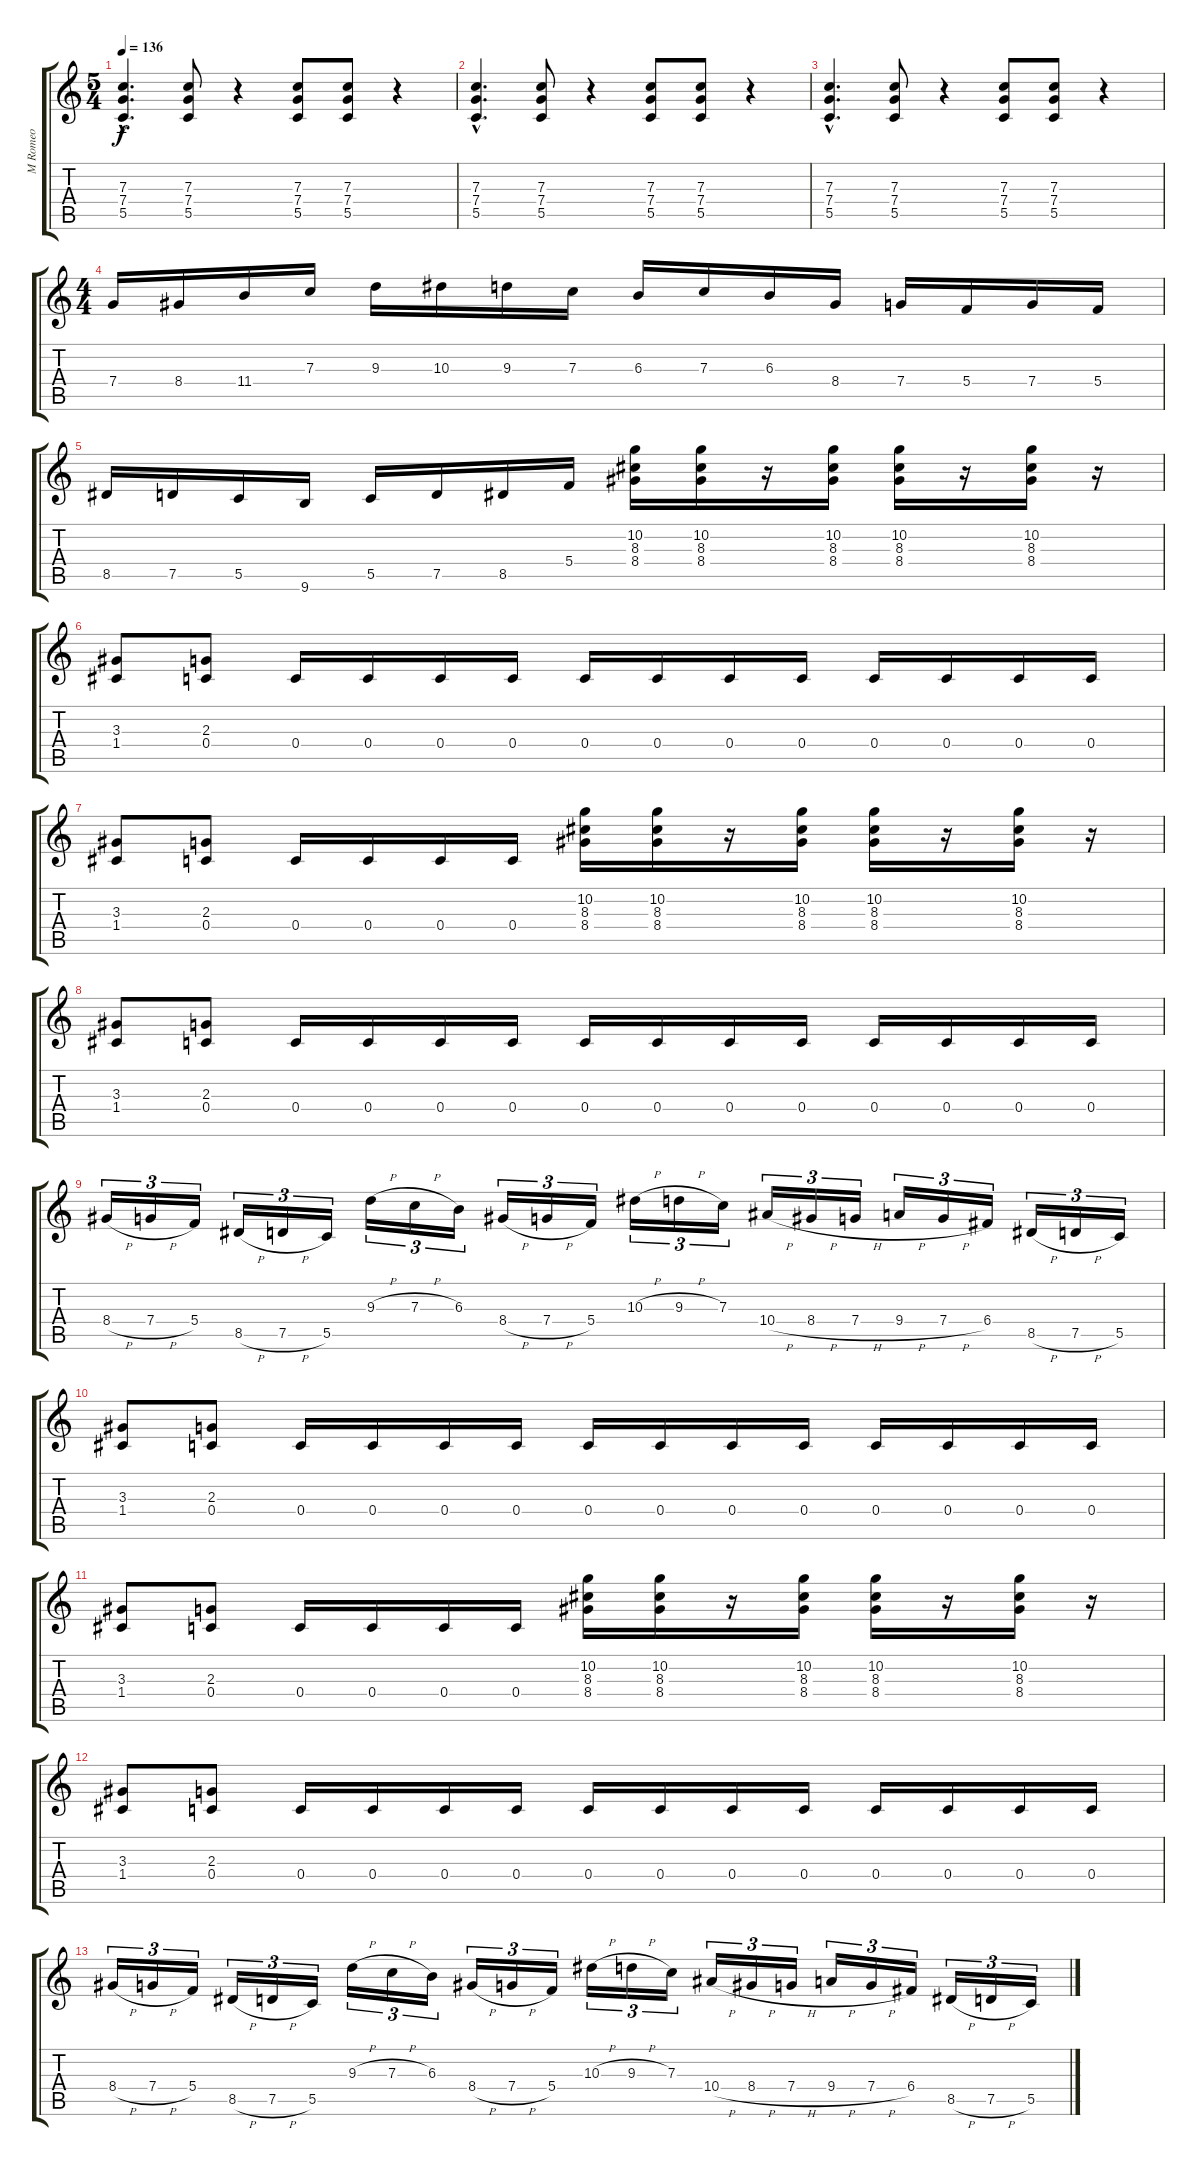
\track ("M Romeo" "M Romeo") {instrument overdrivenguitar}
\staff {score tabs}
\tuning (D4 A3 F3 C3 G2 D2) {hide}
\ts (5 4)
\tempo 136
\clef g2
\ks c
(7.3{hac} 7.4{hac} 5.5{hac}).4{d dy f} (7.3 7.4 5.5).8 r.4 (7.3 7.4 5.5).8 (7.3 7.4 5.5).8 r.4 |
(7.3{hac} 7.4{hac} 5.5{hac}).4{d} (7.3 7.4 5.5).8 r.4 (7.3 7.4 5.5).8 (7.3 7.4 5.5).8 r.4 |
(7.3{hac} 7.4{hac} 5.5{hac}).4{d} (7.3 7.4 5.5).8 r.4 (7.3 7.4 5.5).8 (7.3 7.4 5.5).8 r.4 |
\ts (4 4)
7.4.16 8.4.16 11.4.16 7.3.16 9.3.16 10.3.16 9.3.16 7.3.16 6.3.16 7.3.16 6.3.16 8.4.16 7.4.16 5.4.16 7.4.16 5.4.16 |
8.5.16 7.5.16 5.5.16 9.6.16 5.5.16 7.5.16 8.5.16 5.4.16 (10.2 8.3 8.4).16 (10.2 8.3 8.4).16 r.16 (10.2 8.3 8.4).16 (10.2 8.3 8.4).16 r.16 (10.2 8.3 8.4).16 r.16 |
(3.3 1.4).8 (2.3 0.4).8 0.4.16 0.4.16 0.4.16 0.4.16 0.4.16 0.4.16 0.4.16 0.4.16 0.4.16 0.4.16 0.4.16 0.4.16 |
(3.3 1.4).8 (2.3 0.4).8 0.4.16 0.4.16 0.4.16 0.4.16 (10.2 8.3 8.4).16 (10.2 8.3 8.4).16 r.16 (10.2 8.3 8.4).16 (10.2 8.3 8.4).16 r.16 (10.2 8.3 8.4).16 r.16 |
(3.3 1.4).8 (2.3 0.4).8 0.4.16 0.4.16 0.4.16 0.4.16 0.4.16 0.4.16 0.4.16 0.4.16 0.4.16 0.4.16 0.4.16 0.4.16 |
8.4{h}.16{tu (3 2)} 7.4{h}.16{tu (3 2)} 5.4.16{tu (3 2)} 8.5{h}.16{tu (3 2)} 7.5{h}.16{tu (3 2)} 5.5.16{tu (3 2)} 9.3{h}.16{tu (3 2)} 7.3{h}.16{tu (3 2)} 6.3.16{tu (3 2)} 8.4{h}.16{tu (3 2)} 7.4{h}.16{tu (3 2)} 5.4.16{tu (3 2)} 10.3{h}.16{tu (3 2)} 9.3{h}.16{tu (3 2)} 7.3.16{tu (3 2)} 10.4{h}.16{tu (3 2)} 8.4{h}.16{tu (3 2)} 7.4{h}.16{tu (3 2)} 9.4{h}.16{tu (3 2)} 7.4{h}.16{tu (3 2)} 6.4.16{tu (3 2)} 8.5{h}.16{tu (3 2)} 7.5{h}.16{tu (3 2)} 5.5.16{tu (3 2)} |
(3.3 1.4).8 (2.3 0.4).8 0.4.16 0.4.16 0.4.16 0.4.16 0.4.16 0.4.16 0.4.16 0.4.16 0.4.16 0.4.16 0.4.16 0.4.16 |
(3.3 1.4).8 (2.3 0.4).8 0.4.16 0.4.16 0.4.16 0.4.16 (10.2 8.3 8.4).16 (10.2 8.3 8.4).16 r.16 (10.2 8.3 8.4).16 (10.2 8.3 8.4).16 r.16 (10.2 8.3 8.4).16 r.16 |
(3.3 1.4).8 (2.3 0.4).8 0.4.16 0.4.16 0.4.16 0.4.16 0.4.16 0.4.16 0.4.16 0.4.16 0.4.16 0.4.16 0.4.16 0.4.16 |
8.4{h}.16{tu (3 2)} 7.4{h}.16{tu (3 2)} 5.4.16{tu (3 2)} 8.5{h}.16{tu (3 2)} 7.5{h}.16{tu (3 2)} 5.5.16{tu (3 2)} 9.3{h}.16{tu (3 2)} 7.3{h}.16{tu (3 2)} 6.3.16{tu (3 2)} 8.4{h}.16{tu (3 2)} 7.4{h}.16{tu (3 2)} 5.4.16{tu (3 2)} 10.3{h}.16{tu (3 2)} 9.3{h}.16{tu (3 2)} 7.3.16{tu (3 2)} 10.4{h}.16{tu (3 2)} 8.4{h}.16{tu (3 2)} 7.4{h}.16{tu (3 2)} 9.4{h}.16{tu (3 2)} 7.4{h}.16{tu (3 2)} 6.4.16{tu (3 2)} 8.5{h}.16{tu (3 2)} 7.5{h}.16{tu (3 2)} 5.5.16{tu (3 2)}
